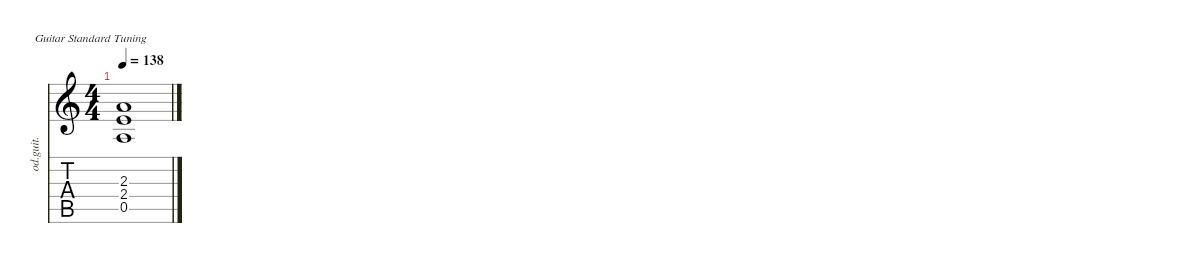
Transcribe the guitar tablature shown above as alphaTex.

\defaultSystemsLayout 4
\hideDynamics
\bracketExtendMode nobrackets
\track ("Hichem" "od.guit.") {mute instrument overdrivenguitar}
\staff {score tabs}
\tuning (E4 B3 G3 D3 A2 E2)
\ts (4 4)
\tempo 138
\clef g2
\ks aminor
(2.3 2.4 0.5).1{dy f beam Up}
